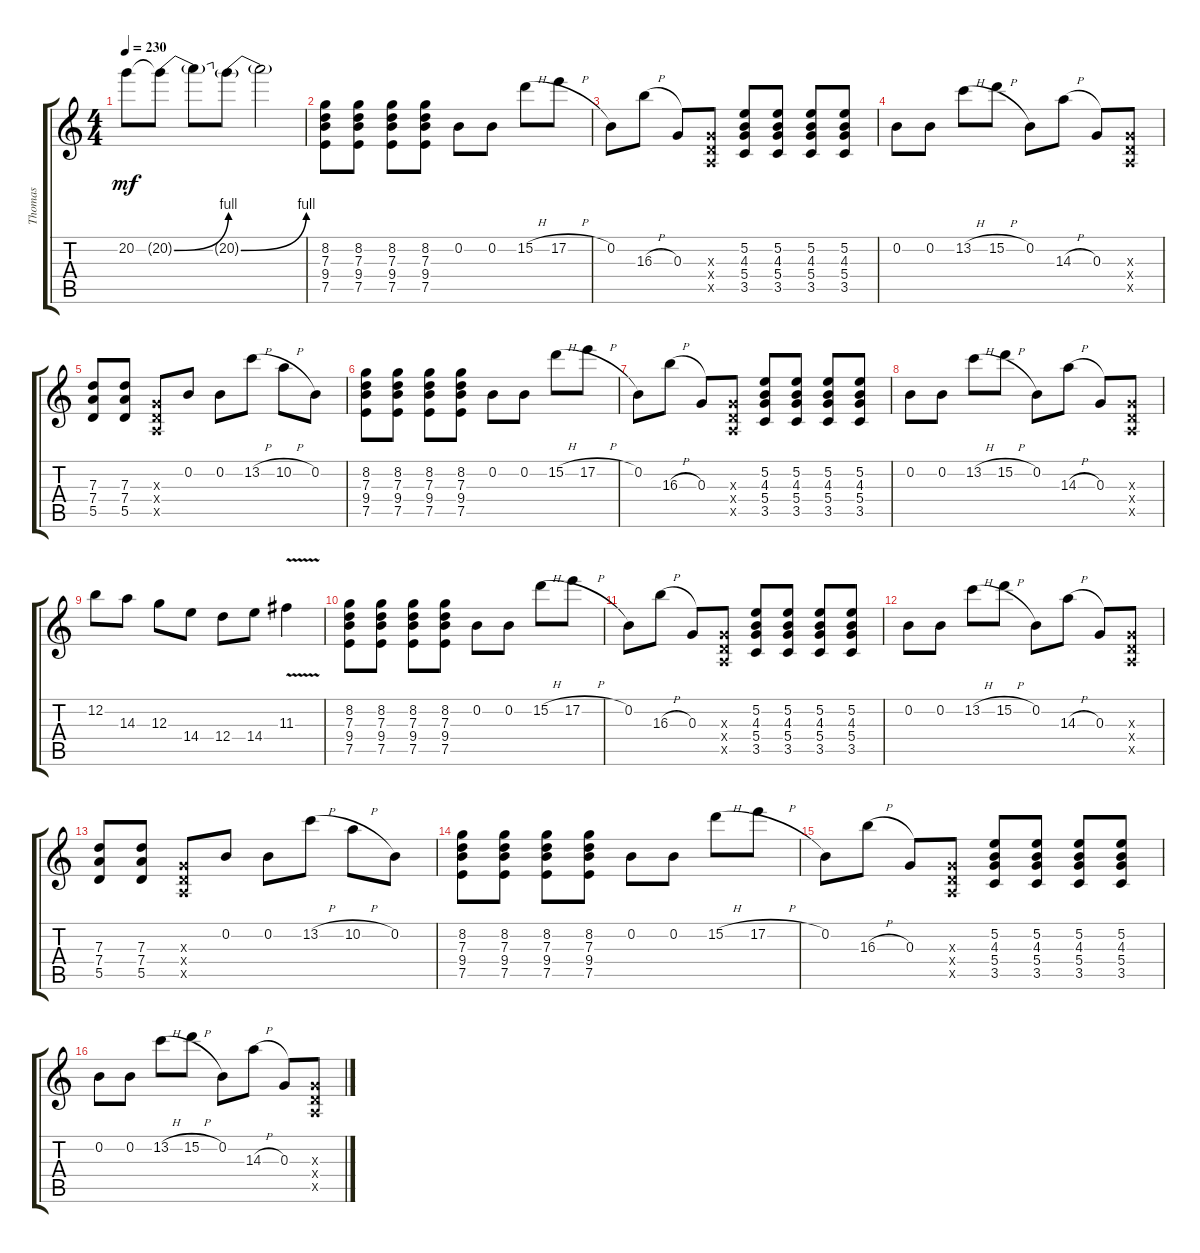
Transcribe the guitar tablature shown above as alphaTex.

\track ("Thomas" "Thomas") {instrument distortionguitar}
\staff {score tabs}
\tuning (E4 B3 G3 D3 A2 D2) {hide}
\ts (4 4)
\tempo 230
\clef g2
\ks c
20.2.8{dy mf} 20.2{be (bend 0 0 60 4) t}.8 20.2{t}.8 20.2{be (bend 0 0 60 4) t}.8 20.2{t}.2 |
(8.2 7.3 9.4 7.5).8 (8.2 7.3 9.4 7.5).8 (8.2 7.3 9.4 7.5).8 (8.2 7.3 9.4 7.5).8 0.2.8 0.2.8 15.2{h}.8 17.2{h}.8 |
0.2.8 16.3{h}.8 0.3.8 (0.3{x} 0.4{x} 0.5{x}).8 (5.2 4.3 5.4 3.5).8 (5.2 4.3 5.4 3.5).8 (5.2 4.3 5.4 3.5).8 (5.2 4.3 5.4 3.5).8 |
0.2.8 0.2.8 13.2{h}.8 15.2{h}.8 0.2.8 14.3{h}.8 0.3.8 (0.3{x} 0.4{x} 0.5{x}).8 |
(7.3 7.4 5.5).8 (7.3 7.4 5.5).8 (0.3{x} 0.4{x} 0.5{x}).8 0.2.8 0.2.8 13.2{h}.8 10.2{h}.8 0.2.8 |
(8.2 7.3 9.4 7.5).8 (8.2 7.3 9.4 7.5).8 (8.2 7.3 9.4 7.5).8 (8.2 7.3 9.4 7.5).8 0.2.8 0.2.8 15.2{h}.8 17.2{h}.8 |
0.2.8 16.3{h}.8 0.3.8 (0.3{x} 0.4{x} 0.5{x}).8 (5.2 4.3 5.4 3.5).8 (5.2 4.3 5.4 3.5).8 (5.2 4.3 5.4 3.5).8 (5.2 4.3 5.4 3.5).8 |
0.2.8 0.2.8 13.2{h}.8 15.2{h}.8 0.2.8 14.3{h}.8 0.3.8 (0.3{x} 0.4{x} 0.5{x}).8 |
12.2.8 14.3.8 12.3.8 14.4.8 12.4.8 14.4.8 11.3{v}.4 |
(8.2 7.3 9.4 7.5).8 (8.2 7.3 9.4 7.5).8 (8.2 7.3 9.4 7.5).8 (8.2 7.3 9.4 7.5).8 0.2.8 0.2.8 15.2{h}.8 17.2{h}.8 |
0.2.8 16.3{h}.8 0.3.8 (0.3{x} 0.4{x} 0.5{x}).8 (5.2 4.3 5.4 3.5).8 (5.2 4.3 5.4 3.5).8 (5.2 4.3 5.4 3.5).8 (5.2 4.3 5.4 3.5).8 |
0.2.8 0.2.8 13.2{h}.8 15.2{h}.8 0.2.8 14.3{h}.8 0.3.8 (0.3{x} 0.4{x} 0.5{x}).8 |
(7.3 7.4 5.5).8 (7.3 7.4 5.5).8 (0.3{x} 0.4{x} 0.5{x}).8 0.2.8 0.2.8 13.2{h}.8 10.2{h}.8 0.2.8 |
(8.2 7.3 9.4 7.5).8 (8.2 7.3 9.4 7.5).8 (8.2 7.3 9.4 7.5).8 (8.2 7.3 9.4 7.5).8 0.2.8 0.2.8 15.2{h}.8 17.2{h}.8 |
0.2.8 16.3{h}.8 0.3.8 (0.3{x} 0.4{x} 0.5{x}).8 (5.2 4.3 5.4 3.5).8 (5.2 4.3 5.4 3.5).8 (5.2 4.3 5.4 3.5).8 (5.2 4.3 5.4 3.5).8 |
0.2.8 0.2.8 13.2{h}.8 15.2{h}.8 0.2.8 14.3{h}.8 0.3.8 (0.3{x} 0.4{x} 0.5{x}).8
